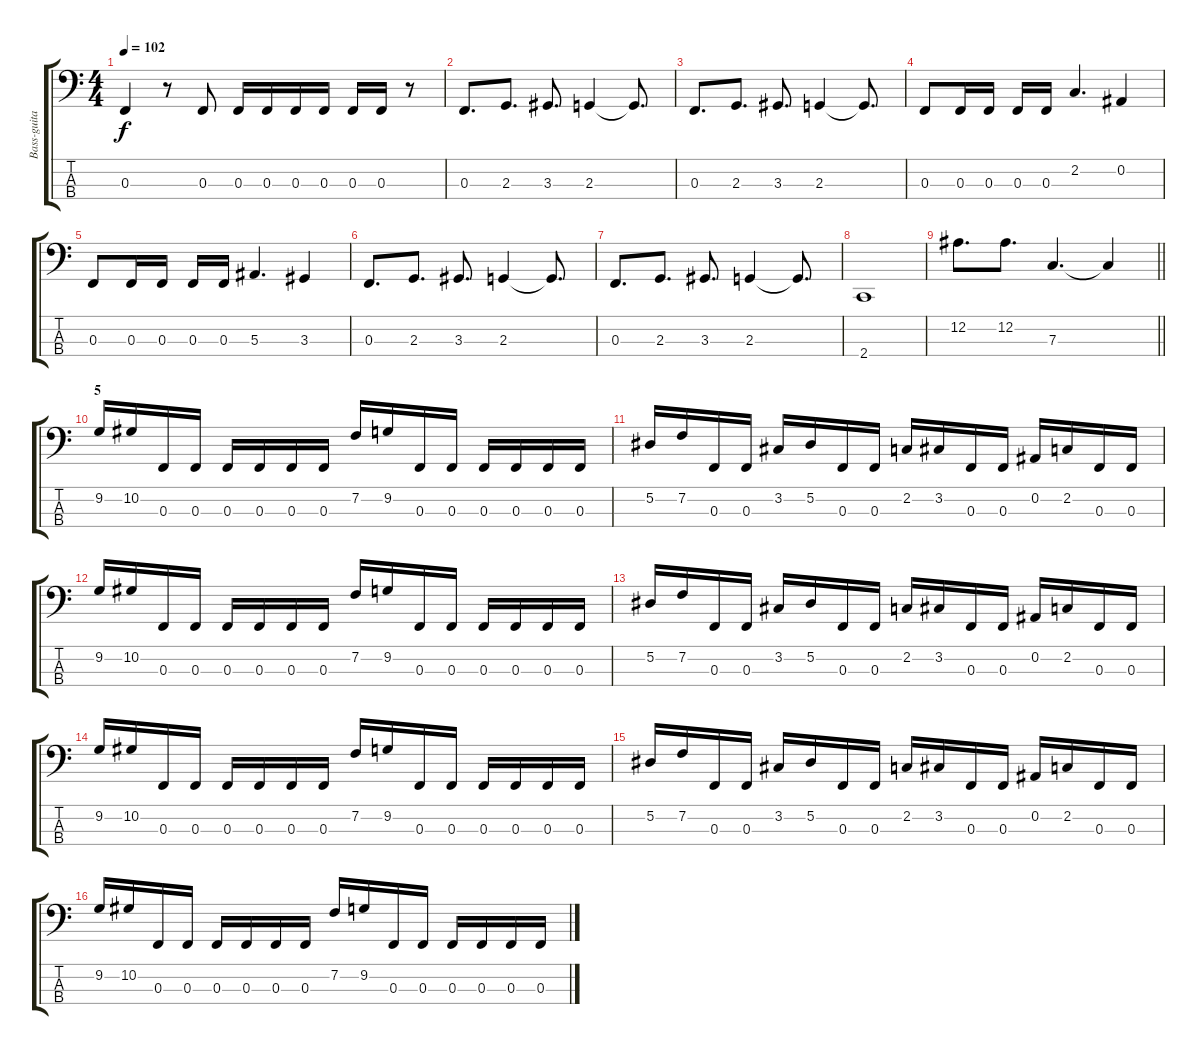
\track ("Bass-guitar" "Bass-guita") {instrument electricbasspick}
\staff {score tabs}
\tuning (Eb2 Bb1 F1 Bb0) {hide}
\ts (4 4)
\tempo 102
\clef f4
\ks c
0.3.4{dy f} r.8 0.3.8 0.3.16 0.3.16 0.3.16 0.3.16 0.3.16 0.3.16 r.8 |
0.3.8{d} 2.3.8{d} 3.3.8{d} 2.3.4 2.3{t}.8{d} |
0.3.8{d} 2.3.8{d} 3.3.8{d} 2.3.4 2.3{t}.8{d} |
0.3.8 0.3.16 0.3.16 0.3.16 0.3.16 2.2.4{d} 0.2.4 |
0.3.8 0.3.16 0.3.16 0.3.16 0.3.16 5.3.4{d} 3.3.4 |
0.3.8{d} 2.3.8{d} 3.3.8{d} 2.3.4 2.3{t}.8{d} |
0.3.8{d} 2.3.8{d} 3.3.8{d} 2.3.4 2.3{t}.8{d} |
2.4.1 |
\barLineRight lightlight
12.2.8{d} 12.2.8{d} 7.3.4{d} 7.3{t}.4 |
\section ("" "5")
9.2.16 10.2.16 0.3.16 0.3.16 0.3.16 0.3.16 0.3.16 0.3.16 7.2.16 9.2.16 0.3.16 0.3.16 0.3.16 0.3.16 0.3.16 0.3.16 |
5.2.16 7.2.16 0.3.16 0.3.16 3.2.16 5.2.16 0.3.16 0.3.16 2.2.16 3.2.16 0.3.16 0.3.16 0.2.16 2.2.16 0.3.16 0.3.16 |
9.2.16 10.2.16 0.3.16 0.3.16 0.3.16 0.3.16 0.3.16 0.3.16 7.2.16 9.2.16 0.3.16 0.3.16 0.3.16 0.3.16 0.3.16 0.3.16 |
5.2.16 7.2.16 0.3.16 0.3.16 3.2.16 5.2.16 0.3.16 0.3.16 2.2.16 3.2.16 0.3.16 0.3.16 0.2.16 2.2.16 0.3.16 0.3.16 |
9.2.16 10.2.16 0.3.16 0.3.16 0.3.16 0.3.16 0.3.16 0.3.16 7.2.16 9.2.16 0.3.16 0.3.16 0.3.16 0.3.16 0.3.16 0.3.16 |
5.2.16 7.2.16 0.3.16 0.3.16 3.2.16 5.2.16 0.3.16 0.3.16 2.2.16 3.2.16 0.3.16 0.3.16 0.2.16 2.2.16 0.3.16 0.3.16 |
9.2.16 10.2.16 0.3.16 0.3.16 0.3.16 0.3.16 0.3.16 0.3.16 7.2.16 9.2.16 0.3.16 0.3.16 0.3.16 0.3.16 0.3.16 0.3.16
